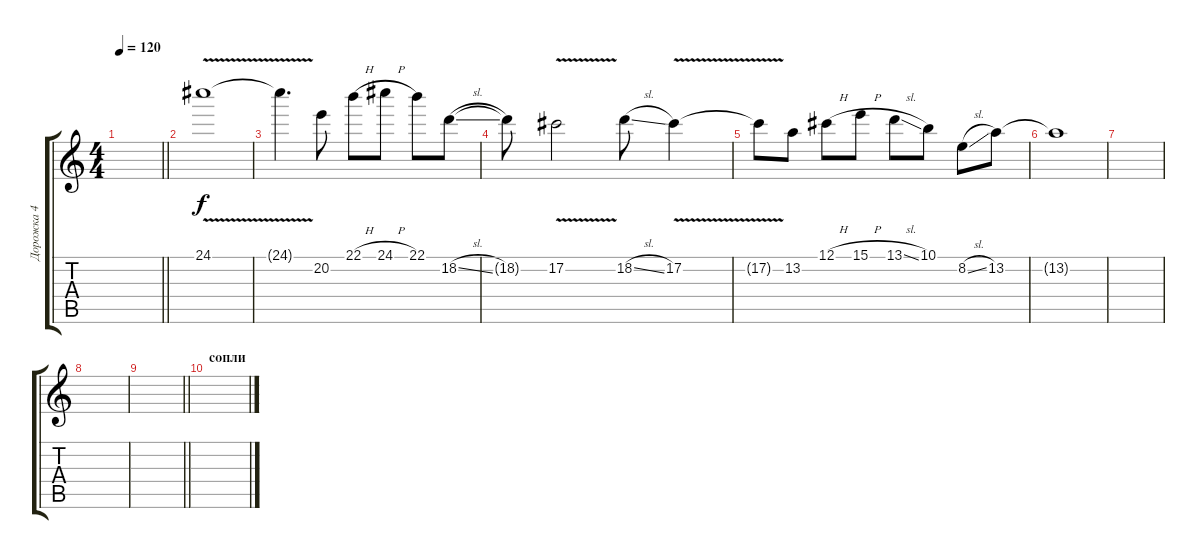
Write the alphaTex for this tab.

\track ("Дорожка 4" "Дорожка 4") {instrument distortionguitar}
\staff {score tabs}
\tuning (Db4 Ab3 E3 B2 Gb2 B1) {hide}
\ts (4 4)
\tempo 120
\clef g2
\barLineRight lightlight
\ks c
|
24.1{v}.1 |
24.1{t}.4{d} 20.2.8 22.1{h}.8 24.1{h}.8 22.1.8 18.2{sl}.8 |
18.2{t}.8 17.2{v}.2 18.2{sl}.8 17.2{v}.4 |
17.2{t}.8 13.2.8 12.1{h}.8 15.1{h}.8 13.1{sl}.8 10.1.8 8.2{sl}.8 13.2.8 |
13.2{t}.1 |
|
|
\barLineRight lightlight
|
\section ("" "сопли")
